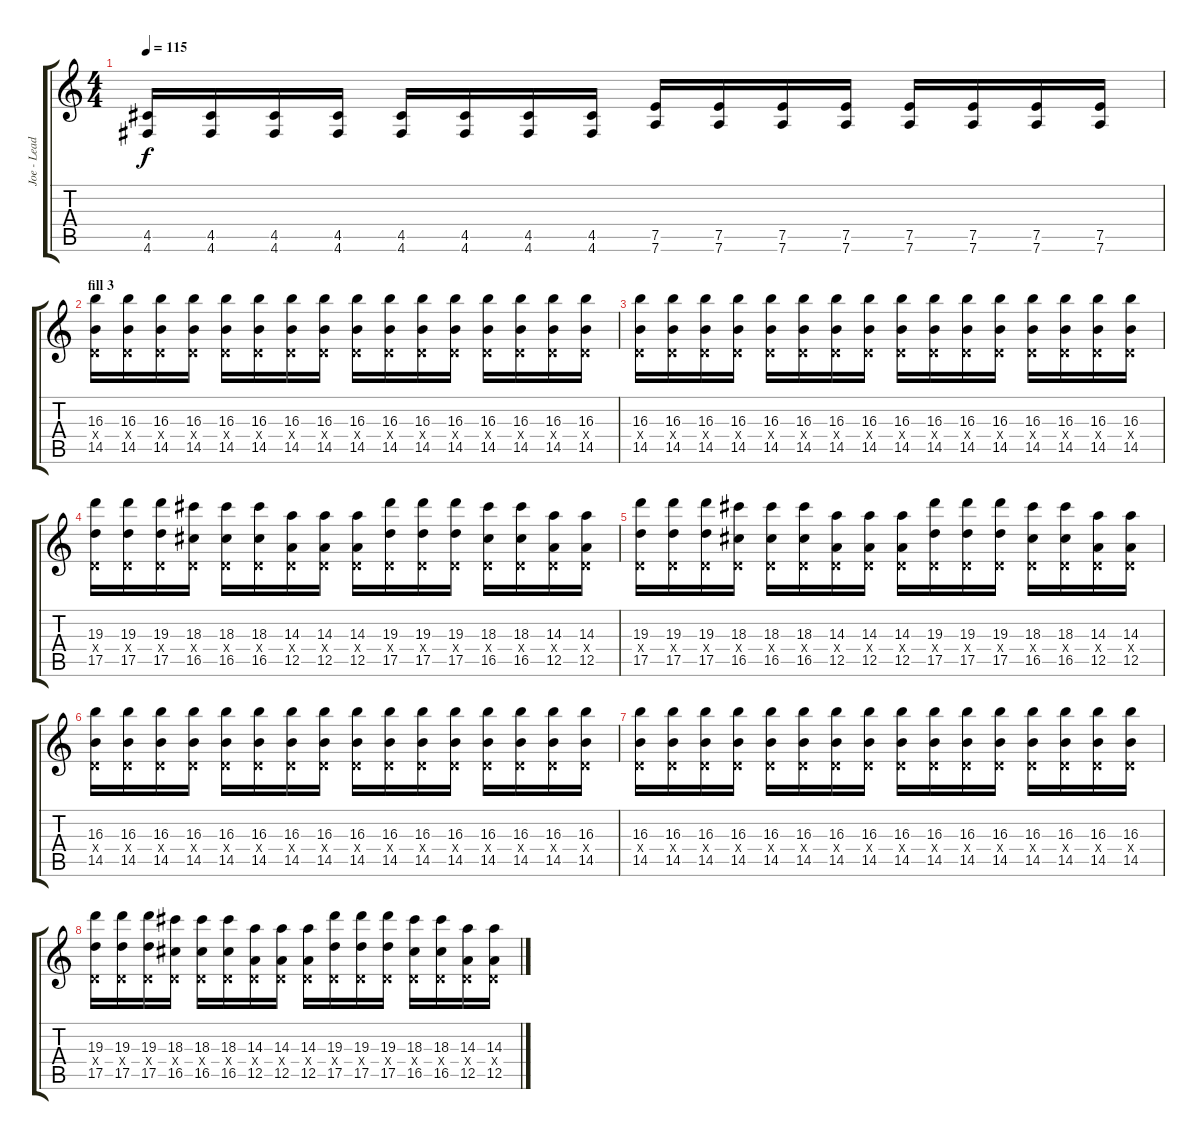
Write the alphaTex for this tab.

\track ("Joe - Lead guitar" "Joe - Lead") {instrument distortionguitar}
\staff {score tabs}
\tuning (E4 B3 G3 D3 A2 D2) {hide}
\ts (4 4)
\tempo 115
\clef g2
\ks c
(4.5 4.6).16{dy f} (4.5 4.6).16 (4.5 4.6).16 (4.5 4.6).16 (4.5 4.6).16 (4.5 4.6).16 (4.5 4.6).16 (4.5 4.6).16 (7.5 7.6).16 (7.5 7.6).16 (7.5 7.6).16 (7.5 7.6).16 (7.5 7.6).16 (7.5 7.6).16 (7.5 7.6).16 (7.5 7.6).16 |
\section ("" "fill 3")
(16.3 0.4{x} 14.5).16 (16.3 0.4{x} 14.5).16 (16.3 0.4{x} 14.5).16 (16.3 0.4{x} 14.5).16 (16.3 0.4{x} 14.5).16 (16.3 0.4{x} 14.5).16 (16.3 0.4{x} 14.5).16 (16.3 0.4{x} 14.5).16 (16.3 0.4{x} 14.5).16 (16.3 0.4{x} 14.5).16 (16.3 0.4{x} 14.5).16 (16.3 0.4{x} 14.5).16 (16.3 0.4{x} 14.5).16 (16.3 0.4{x} 14.5).16 (16.3 0.4{x} 14.5).16 (16.3 0.4{x} 14.5).16 |
(16.3 0.4{x} 14.5).16 (16.3 0.4{x} 14.5).16 (16.3 0.4{x} 14.5).16 (16.3 0.4{x} 14.5).16 (16.3 0.4{x} 14.5).16 (16.3 0.4{x} 14.5).16 (16.3 0.4{x} 14.5).16 (16.3 0.4{x} 14.5).16 (16.3 0.4{x} 14.5).16 (16.3 0.4{x} 14.5).16 (16.3 0.4{x} 14.5).16 (16.3 0.4{x} 14.5).16 (16.3 0.4{x} 14.5).16 (16.3 0.4{x} 14.5).16 (16.3 0.4{x} 14.5).16 (16.3 0.4{x} 14.5).16 |
(19.3 0.4{x} 17.5).16 (19.3 0.4{x} 17.5).16 (19.3 0.4{x} 17.5).16 (18.3 0.4{x} 16.5).16 (18.3 0.4{x} 16.5).16 (18.3 0.4{x} 16.5).16 (14.3 0.4{x} 12.5).16 (14.3 0.4{x} 12.5).16 (14.3 0.4{x} 12.5).16 (19.3 0.4{x} 17.5).16 (19.3 0.4{x} 17.5).16 (19.3 0.4{x} 17.5).16 (18.3 0.4{x} 16.5).16 (18.3 0.4{x} 16.5).16 (14.3 0.4{x} 12.5).16 (14.3 0.4{x} 12.5).16 |
(19.3 0.4{x} 17.5).16 (19.3 0.4{x} 17.5).16 (19.3 0.4{x} 17.5).16 (18.3 0.4{x} 16.5).16 (18.3 0.4{x} 16.5).16 (18.3 0.4{x} 16.5).16 (14.3 0.4{x} 12.5).16 (14.3 0.4{x} 12.5).16 (14.3 0.4{x} 12.5).16 (19.3 0.4{x} 17.5).16 (19.3 0.4{x} 17.5).16 (19.3 0.4{x} 17.5).16 (18.3 0.4{x} 16.5).16 (18.3 0.4{x} 16.5).16 (14.3 0.4{x} 12.5).16 (14.3 0.4{x} 12.5).16 |
(16.3 0.4{x} 14.5).16 (16.3 0.4{x} 14.5).16 (16.3 0.4{x} 14.5).16 (16.3 0.4{x} 14.5).16 (16.3 0.4{x} 14.5).16 (16.3 0.4{x} 14.5).16 (16.3 0.4{x} 14.5).16 (16.3 0.4{x} 14.5).16 (16.3 0.4{x} 14.5).16 (16.3 0.4{x} 14.5).16 (16.3 0.4{x} 14.5).16 (16.3 0.4{x} 14.5).16 (16.3 0.4{x} 14.5).16 (16.3 0.4{x} 14.5).16 (16.3 0.4{x} 14.5).16 (16.3 0.4{x} 14.5).16 |
(16.3 0.4{x} 14.5).16 (16.3 0.4{x} 14.5).16 (16.3 0.4{x} 14.5).16 (16.3 0.4{x} 14.5).16 (16.3 0.4{x} 14.5).16 (16.3 0.4{x} 14.5).16 (16.3 0.4{x} 14.5).16 (16.3 0.4{x} 14.5).16 (16.3 0.4{x} 14.5).16 (16.3 0.4{x} 14.5).16 (16.3 0.4{x} 14.5).16 (16.3 0.4{x} 14.5).16 (16.3 0.4{x} 14.5).16 (16.3 0.4{x} 14.5).16 (16.3 0.4{x} 14.5).16 (16.3 0.4{x} 14.5).16 |
(19.3 0.4{x} 17.5).16 (19.3 0.4{x} 17.5).16 (19.3 0.4{x} 17.5).16 (18.3 0.4{x} 16.5).16 (18.3 0.4{x} 16.5).16 (18.3 0.4{x} 16.5).16 (14.3 0.4{x} 12.5).16 (14.3 0.4{x} 12.5).16 (14.3 0.4{x} 12.5).16 (19.3 0.4{x} 17.5).16 (19.3 0.4{x} 17.5).16 (19.3 0.4{x} 17.5).16 (18.3 0.4{x} 16.5).16 (18.3 0.4{x} 16.5).16 (14.3 0.4{x} 12.5).16 (14.3 0.4{x} 12.5).16
